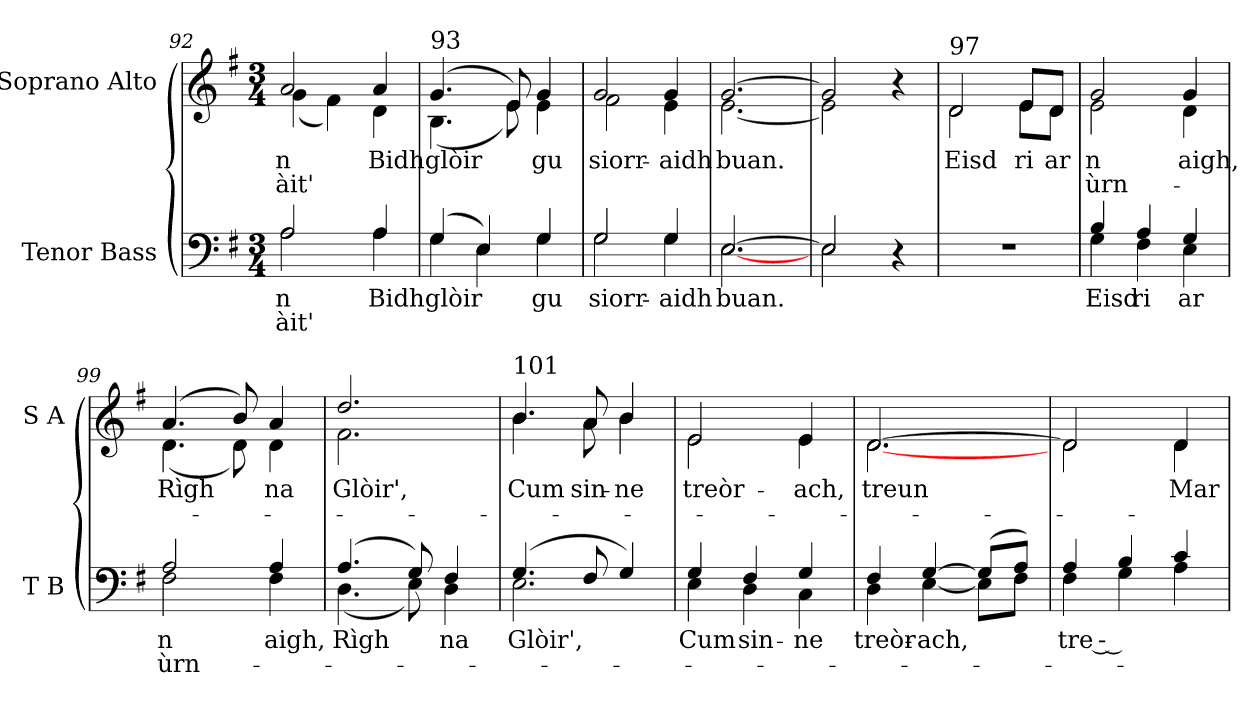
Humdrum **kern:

**kern	**text	**text	**kern	**text	**text
*part2	*part2	*part2	*part1	*part1	*part1
*staff2	*staff2	*staff2	*staff1	*staff1	*staff1
*I"Tenor Bass	*	*	*I"Soprano Alto	*	*
*I'T B	*	*	*I'S A	*	*
*clefF4	*	*	*clefG2	*	*
*k[f#]	*	*	*k[f#]	*	*
*G:	*	*	*G:	*	*
*M3/4	*	*	*M3/4	*	*
=92	=92	=92	=92	=92	=92
!	!LO:LY:a:color=#000000	!LO:LY:a:color=#000000	!	!	!
*^	*	*	*	*	*
!	!	!	!	!	!LO:LY:b:color=#000000	!LO:LY:b:color=#000000
*	*	*	*	*^	*	*
2Ai/	2Ai\	n­	àit'	2ai/	(4gi\	n­	àit'
.	.	.	.	.	4f#i\)	.	.
!	!	!LO:LY:a:color=#000000	!	!	!	!	!
!	!	!	!	!	!	!LO:LY:b:color=#000000	!
4Ai/	4Ai\	Bidh	.	4ai/	4di\	Bidh	.
!!LO:LB:g=z	!!
=93	=93	=93	=93	=93	=93	=93	=93
!	!	!LO:LY:a:color=#000000	!	!	!	!	!
!	!	!	!	!LO:TX:a:t=93	!	!	!
!	!	!	!	!	!	!LO:LY:b:color=#000000	!
(4Gi/	4Gi\	glòir	.	(4.gi/	(4.Bi\	glòir	.
4Ei/)	4Ei\	.	.	.	.	.	.
.	.	.	.	8ei/)	8ei\)	.	.
!	!	!LO:LY:a:color=#000000	!	!	!	!	!
!	!	!	!	!	!	!LO:LY:b:color=#000000	!
4Gi/	4Gi\	gu	.	4gi/	4ei\	gu	.
=94	=94	=94	=94	=94	=94	=94	=94
!	!	!LO:LY:a:color=#000000	!	!	!	!	!
!	!	!	!	!	!	!LO:LY:b:color=#000000	!
2Gi/	2Gi\	siorr-	.	2gi/	2f#i\	siorr-	.
!	!	!LO:LY:a:color=#000000	!	!	!	!	!
!	!	!	!	!	!	!LO:LY:b:color=#000000	!
4Gi/	4Gi\	-aidh	.	4gi/	4ei\	-aidh	.
=95	=95	=95	=95	=95	=95	=95	=95
!	!	!LO:LY:a:color=#000000	!	!	!	!	!
!	!	!	!	!	!	!LO:LY:b:color=#000000	!
[2.Ei/	[2.Ei\	buan.	.	[2.gi/	[2.ei\	buan.	.
=96	=96	=96	=96	=96	=96	=96	=96
2Ei/]	2Ei\	.	.	2gi/]	2ei\]	.	.
4r	4ryy	.	.	4ryy	4r	.	.
!!LO:PB:g=z	!!
=97	=97	=97	=97	=97	=97	=97	=97
!LO:N:vis=1	!	!	!	!	!	!	!
*v	*v	*	*	*	*	*	*
*^	*	*	*	*	*	*
!	!	!	!	!LO:TX:a:t=97	!	!	!
!	!	!	!	!	!	!LO:LY:b:color=#000000	!
*v	*v	*	*	*	*	*	*
2.r	.	.	2di/	2di\	Eisd	.
!	!	!	!	!	!LO:LY:b:color=#000000	!
.	.	.	8ei/L	8ei\L	ri	.
!	!	!	!	!	!LO:LY:b:color=#000000	!
.	.	.	8di/J	8di\J	ar	.
=98	=98	=98	=98	=98	=98	=98
!	!LO:LY:a:color=#000000	!	!	!	!	!
*^	*	*	*	*	*	*
!	!	!	!	!	!	!LO:LY:b:color=#000000	!LO:LY:b:color=#000000
4Bi/	4Gi\	Eisd	.	2gi/	2ei\	n­	ùrn-
!	!	!LO:LY:a:color=#000000	!	!	!	!	!
4Ai/	4F#i\	ri	.	.	.	.	.
!	!	!LO:LY:a:color=#000000	!	!	!	!	!
!	!	!	!	!	!	!LO:LY:b:color=#000000	!
4Gi/	4Ei\	ar	.	4gi/	4di\	-aigh,	.
=99	=99	=99	=99	=99	=99	=99	=99
!	!	!LO:LY:a:color=#000000	!LO:LY:a:color=#000000	!	!	!	!
!	!	!	!	!	!	!LO:LY:b:color=#000000	!
2Ai/	2F#i\	n­	ùrn-	(4.ai/	(4.di\	Rìgh	.
.	.	.	.	8bi/)	8di\)	.	.
!	!	!LO:LY:a:color=#000000	!	!	!	!	!
!	!	!	!	!	!	!LO:LY:b:color=#000000	!
4Ai/	4F#i\	-aigh,	.	4ai/	4di\	na	.
=100	=100	=100	=100	=100	=100	=100	=100
!	!	!LO:LY:a:color=#000000	!	!	!	!	!
!	!	!	!	!	!	!LO:LY:b:color=#000000	!
(4.Ai/	(4.Di\	Rìgh	.	2.ddi/	2.f#i\	Glòir',	.
8Gi/)	8Ei\)	.	.	.	.	.	.
!	!	!LO:LY:a:color=#000000	!	!	!	!	!
4F#i/	4Di\	na	.	.	.	.	.
!!LO:LB:g=z	!!
=101	=101	=101	=101	=101	=101	=101	=101
!	!	!LO:LY:a:color=#000000	!	!	!	!	!
!	!	!	!	!LO:TX:a:t=101	!	!	!
!	!	!	!	!	!	!LO:LY:b:color=#000000	!
(4.Gi/	2.Ei\	Glòir',	.	4.bi/	4.bi\	Cum	.
!	!	!	!	!	!	!LO:LY:b:color=#000000	!
8F#i/	.	.	.	8ai/	8ai\	sin-	.
!	!	!	!	!	!	!LO:LY:b:color=#000000	!
4Gi/)	.	.	.	4bi/	4bi\	-ne	.
=102	=102	=102	=102	=102	=102	=102	=102
!	!	!LO:LY:a:color=#000000	!	!	!	!	!
!	!	!	!	!	!	!LO:LY:b:color=#000000	!
4Gi/	4Ei\	Cum	.	2ei/	2ei\	treòr-	.
!	!	!LO:LY:a:color=#000000	!	!	!	!	!
4F#i/	4Di\	sin-	.	.	.	.	.
!	!	!LO:LY:a:color=#000000	!	!	!	!	!
!	!	!	!	!	!	!LO:LY:b:color=#000000	!
4Gi/	4Ci\	-ne	.	4ei/	4ei\	-ach,	.
=103	=103	=103	=103	=103	=103	=103	=103
!	!	!LO:LY:a:color=#000000	!	!	!	!	!
!	!	!	!	!	!	!LO:LY:b:color=#000000	!
4F#i/	4Di\	treòr-	.	[2.di/	[2.di\	treun	.
!	!	!LO:LY:a:color=#000000	!	!	!	!	!
[4Gi/	[4Ei\	-ach,	.	.	.	.	.
(8Gi/L]	8Ei\L]	.	.	.	.	.	.
8Ai/J)	8F#i\J	.	.	.	.	.	.
=104	=104	=104	=104	=104	=104	=104	=104
!	!	!LO:LY:a:color=#000000	!	!	!	!	!
4Ai/	4F#i\	tre - - -	.	2di/]	2di\	.	.
4Bi/	4Gi\	.	.	.	.	.	.
!	!	!	!	!	!	!LO:LY:b:color=#000000	!
4ci/	4Ai\	.	.	4di/	4di\	Mar	.
*v	*v	*	*	*	*	*	*
*	*	*	*v	*v	*	*
=	=	=	=	=	=
*-	*-	*-	*-	*-	*-
